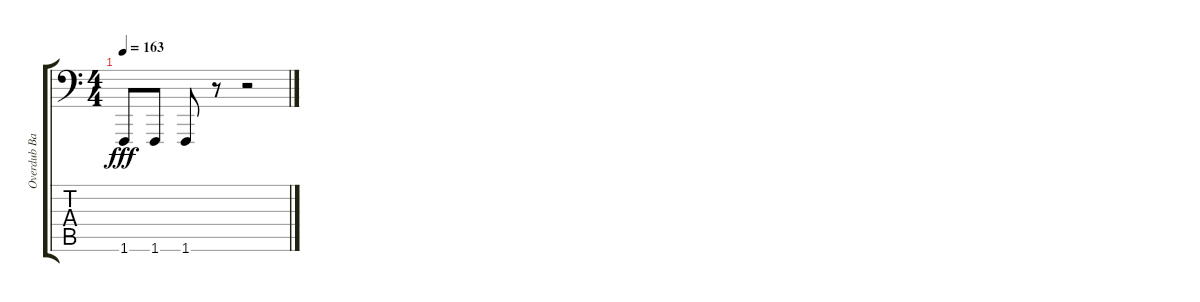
\track ("Overdub Bass" "Overdub Ba") {instrument lead8bassandlead}
\staff {score tabs}
\tuning (E4 B3 G3 D3 A2 E1) {hide}
\ts (4 4)
\tempo 163
\clef f4
\ks c
1.6.8{dy fff} 1.6.8 1.6.8 r.8 r.2
